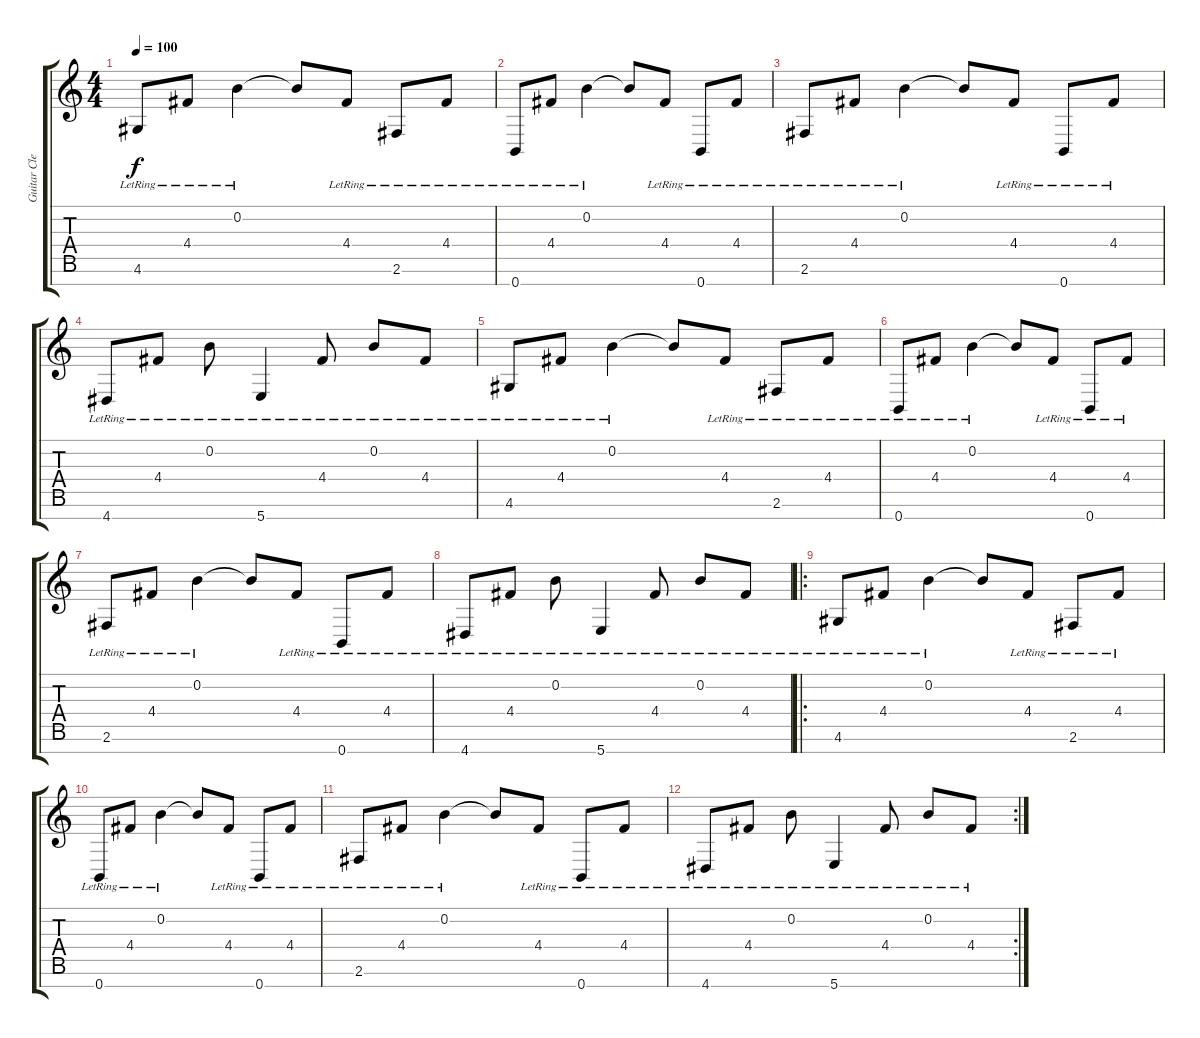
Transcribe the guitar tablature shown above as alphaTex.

\track ("Guitar Clean" "Guitar Cle") {instrument electricguitarjazz}
\staff {score tabs}
\tuning (E4 B3 G3 D3 A2 E2 B1) {hide}
\ts (4 4)
\tempo 100
\clef g2
\ks c
4.6{lr}.8{dy f instrument electricguitarjazz} 4.4{lr}.8 0.2{lr}.4 0.2{t}.8 4.4{lr}.8 2.6{lr}.8 4.4{lr}.8 |
0.7{lr}.8 4.4{lr}.8 0.2{lr}.4 0.2{t}.8 4.4{lr}.8 0.7{lr}.8 4.4{lr}.8 |
2.6{lr}.8 4.4{lr}.8 0.2{lr}.4 0.2{t}.8 4.4{lr}.8 0.7{lr}.8 4.4{lr}.8 |
4.7{lr}.8 4.4{lr}.8 0.2{lr}.8 5.7{lr}.4 4.4{lr}.8 0.2{lr}.8 4.4{lr}.8 |
4.6{lr}.8 4.4{lr}.8 0.2{lr}.4 0.2{t}.8 4.4{lr}.8 2.6{lr}.8 4.4{lr}.8 |
0.7{lr}.8 4.4{lr}.8 0.2{lr}.4 0.2{t}.8 4.4{lr}.8 0.7{lr}.8 4.4{lr}.8 |
2.6{lr}.8 4.4{lr}.8 0.2{lr}.4 0.2{t}.8 4.4{lr}.8 0.7{lr}.8 4.4{lr}.8 |
4.7{lr}.8 4.4{lr}.8 0.2{lr}.8 5.7{lr}.4 4.4{lr}.8 0.2{lr}.8 4.4{lr}.8 |
\ro
4.6{lr}.8 4.4{lr}.8 0.2{lr}.4 0.2{t}.8 4.4{lr}.8 2.6{lr}.8 4.4{lr}.8 |
0.7{lr}.8 4.4{lr}.8 0.2{lr}.4 0.2{t}.8 4.4{lr}.8 0.7{lr}.8 4.4{lr}.8 |
2.6{lr}.8 4.4{lr}.8 0.2{lr}.4 0.2{t}.8 4.4{lr}.8 0.7{lr}.8 4.4{lr}.8 |
\rc 2
4.7{lr}.8 4.4{lr}.8 0.2{lr}.8 5.7{lr}.4 4.4{lr}.8 0.2{lr}.8 4.4{lr}.8
